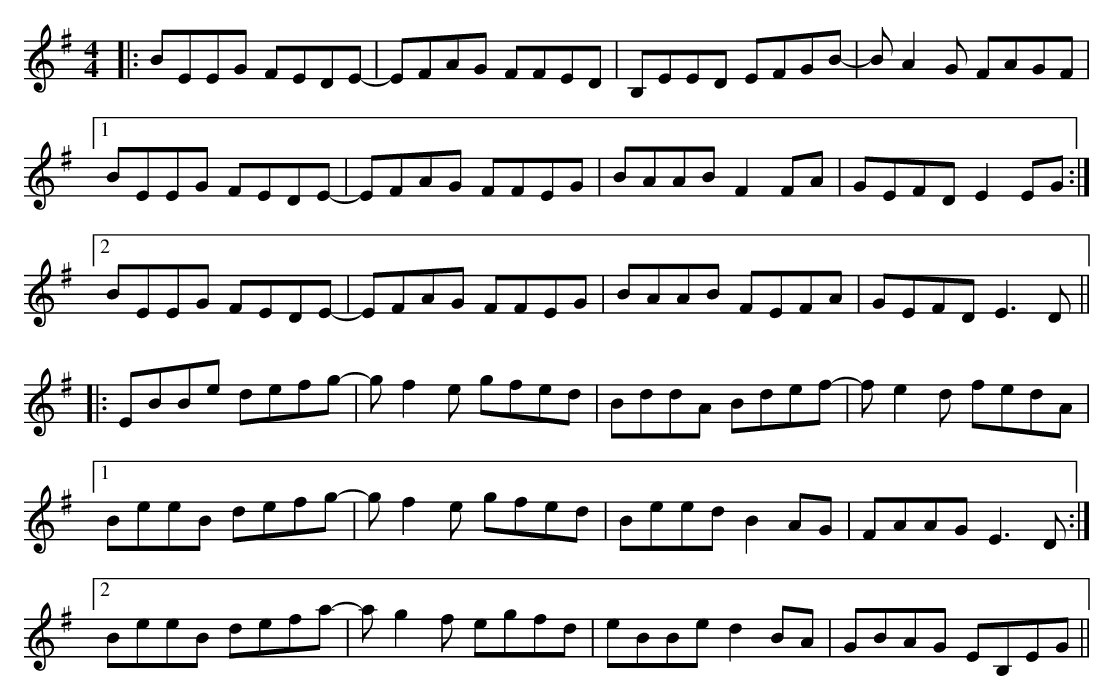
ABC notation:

X:1
M:4/4
K:Emin
|:BEEG FEDE-|EFAG FFED|B,EED EFGB-|B A2 G FAGF|
[1BEEG FEDE-|EFAG FFEG|BAAB F2FA|GEFD E2 EG:|
[2BEEG FEDE-|EFAG FFEG|BAAB FEFA|GEFD E3 D||
|:EBBe defg-|g f2 e gfed|BddA Bdef-|f e2 d fedA|
[1BeeB defg-|g f2 e gfed|Beed B2 AG|FAAG E3 D:|
[2BeeB defa-|a g2 f egfd|eBBe d2BA|GBAG EB,EG||
